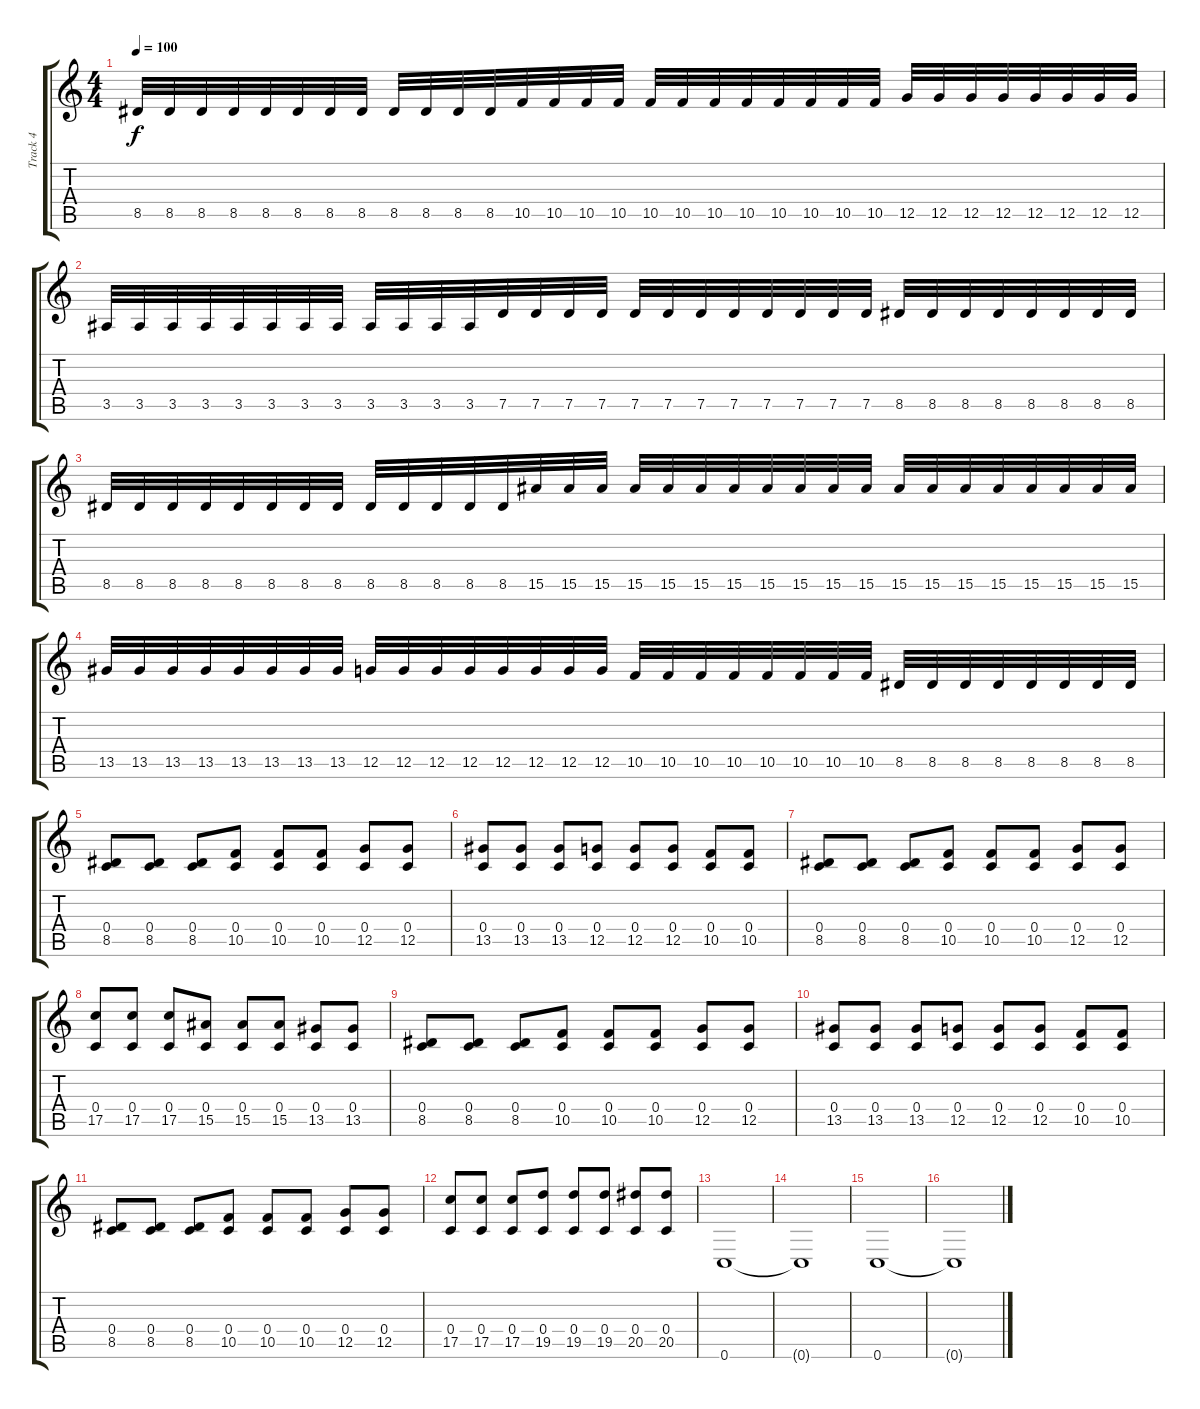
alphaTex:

\track ("Track 4" "Track 4") {instrument electricbassfinger}
\staff {score tabs}
\tuning (D4 A3 F3 C3 G2 C2) {hide}
\ts (4 4)
\tempo 100
\clef g2
\ks c
8.5.32{dy f} 8.5.32 8.5.32 8.5.32 8.5.32 8.5.32 8.5.32 8.5.32 8.5.32 8.5.32 8.5.32 8.5.32 10.5.32 10.5.32 10.5.32 10.5.32 10.5.32 10.5.32 10.5.32 10.5.32 10.5.32 10.5.32 10.5.32 10.5.32 12.5.32 12.5.32 12.5.32 12.5.32 12.5.32 12.5.32 12.5.32 12.5.32 |
3.5.32 3.5.32 3.5.32 3.5.32 3.5.32 3.5.32 3.5.32 3.5.32 3.5.32 3.5.32 3.5.32 3.5.32 7.5.32 7.5.32 7.5.32 7.5.32 7.5.32 7.5.32 7.5.32 7.5.32 7.5.32 7.5.32 7.5.32 7.5.32 8.5.32 8.5.32 8.5.32 8.5.32 8.5.32 8.5.32 8.5.32 8.5.32 |
8.5.32 8.5.32 8.5.32 8.5.32 8.5.32 8.5.32 8.5.32 8.5.32 8.5.32 8.5.32 8.5.32 8.5.32 8.5.32 15.5.32 15.5.32 15.5.32 15.5.32 15.5.32 15.5.32 15.5.32 15.5.32 15.5.32 15.5.32 15.5.32 15.5.32 15.5.32 15.5.32 15.5.32 15.5.32 15.5.32 15.5.32 15.5.32 |
13.5.32 13.5.32 13.5.32 13.5.32 13.5.32 13.5.32 13.5.32 13.5.32 12.5.32 12.5.32 12.5.32 12.5.32 12.5.32 12.5.32 12.5.32 12.5.32 10.5.32 10.5.32 10.5.32 10.5.32 10.5.32 10.5.32 10.5.32 10.5.32 8.5.32 8.5.32 8.5.32 8.5.32 8.5.32 8.5.32 8.5.32 8.5.32 |
(0.4 8.5).8 (0.4 8.5).8 (0.4 8.5).8 (0.4 10.5).8 (0.4 10.5).8 (0.4 10.5).8 (0.4 12.5).8 (0.4 12.5).8 |
(0.4 13.5).8 (0.4 13.5).8 (0.4 13.5).8 (0.4 12.5).8 (0.4 12.5).8 (0.4 12.5).8 (0.4 10.5).8 (0.4 10.5).8 |
(0.4 8.5).8 (0.4 8.5).8 (0.4 8.5).8 (0.4 10.5).8 (0.4 10.5).8 (0.4 10.5).8 (0.4 12.5).8 (0.4 12.5).8 |
(0.4 17.5).8 (0.4 17.5).8 (0.4 17.5).8 (0.4 15.5).8 (0.4 15.5).8 (0.4 15.5).8 (0.4 13.5).8 (0.4 13.5).8 |
(0.4 8.5).8 (0.4 8.5).8 (0.4 8.5).8 (0.4 10.5).8 (0.4 10.5).8 (0.4 10.5).8 (0.4 12.5).8 (0.4 12.5).8 |
(0.4 13.5).8 (0.4 13.5).8 (0.4 13.5).8 (0.4 12.5).8 (0.4 12.5).8 (0.4 12.5).8 (0.4 10.5).8 (0.4 10.5).8 |
(0.4 8.5).8 (0.4 8.5).8 (0.4 8.5).8 (0.4 10.5).8 (0.4 10.5).8 (0.4 10.5).8 (0.4 12.5).8 (0.4 12.5).8 |
(0.4 17.5).8 (0.4 17.5).8 (0.4 17.5).8 (0.4 19.5).8 (0.4 19.5).8 (0.4 19.5).8 (0.4 20.5).8 (0.4 20.5).8 |
0.6.1 |
0.6{t}.1 |
0.6.1 |
0.6{t}.1
